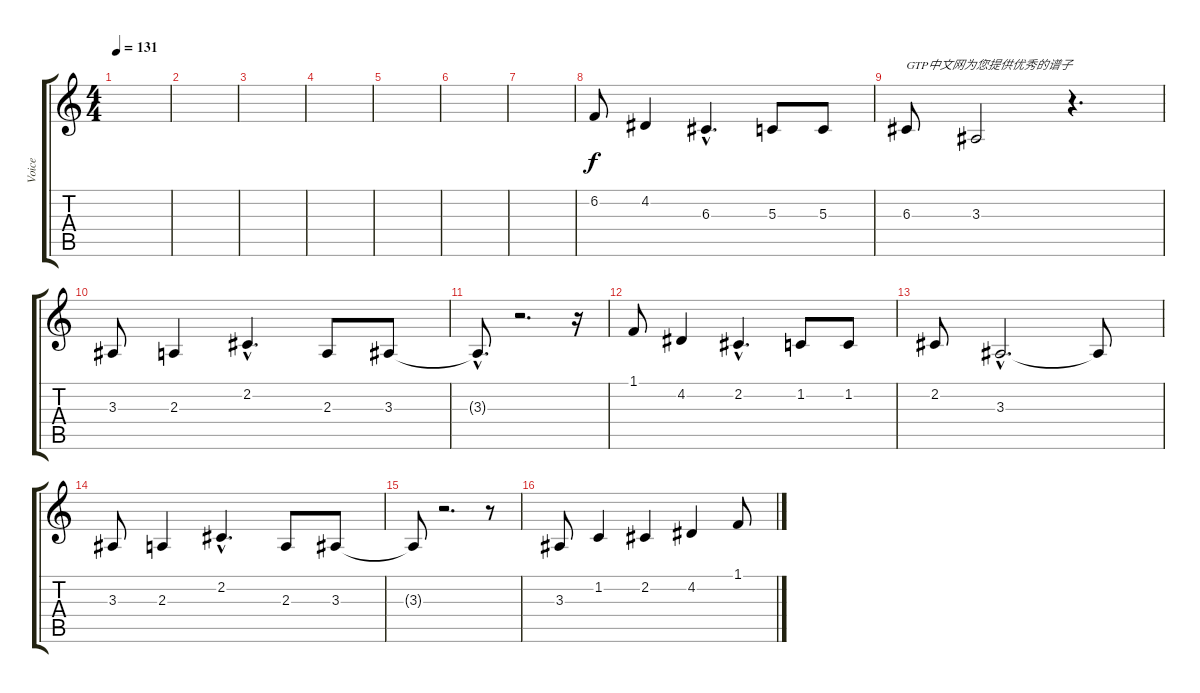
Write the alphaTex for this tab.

\track ("Voice" "Voice") {instrument baritonesax}
\staff {score tabs}
\tuning (E4 B3 G3 D3 A2 E2) {hide}
\ts (4 4)
\tempo 131
\clef g2
\ks c
|
|
|
|
|
|
|
6.2.8 4.2.4 6.3{hac}.4{d} 5.3.8 5.3.8 |
6.3.8{txt "GTP中文网为您提供优秀的谱子"} 3.3.2 r.4{d} |
3.3.8 2.3.4 2.2{hac}.4{d} 2.3.8 3.3.8 |
3.3{hac t}.8{d} r.2{d} r.16 |
1.1.8 4.2.4 2.2{hac}.4{d} 1.2.8 1.2.8 |
2.2.8 3.3{hac}.2{d} 3.3{t}.8 |
3.3.8 2.3.4 2.2{hac}.4{d} 2.3.8 3.3.8 |
3.3{t}.8 r.2{d} r.8 |
3.3.8 1.2.4 2.2.4 4.2.4 1.1.8
